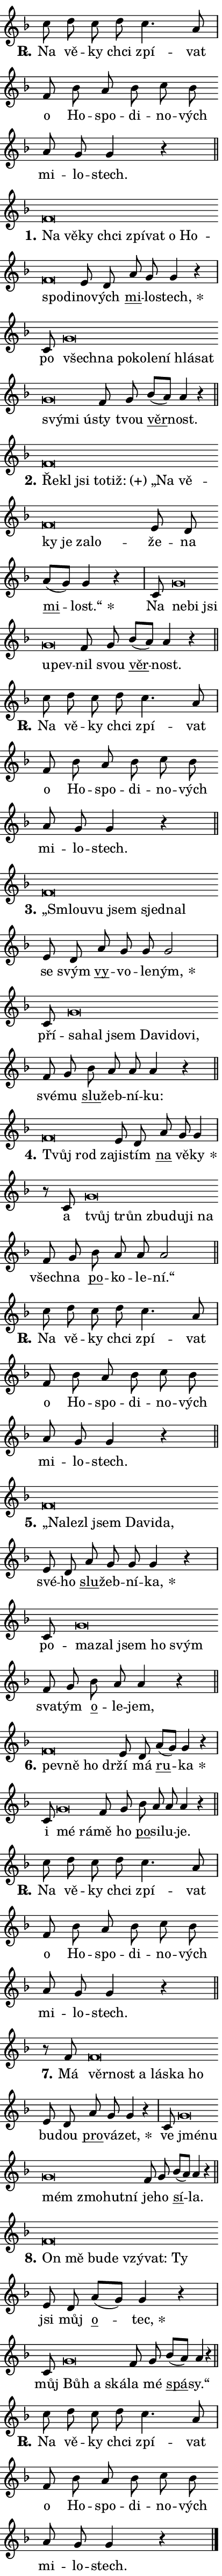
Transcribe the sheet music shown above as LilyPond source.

\version "2.24.0"
\header { tagline = "" }
\paper {
  indent = 0\cm
  top-margin = 0\cm
  right-margin = 0.13\cm % to fit lyric hyphens
  bottom-margin = 0\cm
  left-margin = 0\cm
  paper-width = 7\cm
  page-breaking = #ly:one-page-breaking
  system-system-spacing.basic-distance = #11
  score-system-spacing.basic-distance = #11
  ragged-last = ##f
}


%% Author: Thomas Morley
%% https://lists.gnu.org/archive/html/lilypond-user/2020-05/msg00002.html
#(define (line-position grob)
"Returns position of @var[grob} in current system:
   @code{'start}, if at first time-step
   @code{'end}, if at last time-step
   @code{'middle} otherwise
"
  (let* ((col (ly:item-get-column grob))
         (ln (ly:grob-object col 'left-neighbor))
         (rn (ly:grob-object col 'right-neighbor))
         (col-to-check-left (if (ly:grob? ln) ln col))
         (col-to-check-right (if (ly:grob? rn) rn col))
         (break-dir-left
           (and
             (ly:grob-property col-to-check-left 'non-musical #f)
             (ly:item-break-dir col-to-check-left)))
         (break-dir-right
           (and
             (ly:grob-property col-to-check-right 'non-musical #f)
             (ly:item-break-dir col-to-check-right))))
        (cond ((eqv? 1 break-dir-left) 'start)
              ((eqv? -1 break-dir-right) 'end)
              (else 'middle))))

#(define (tranparent-at-line-position vctor)
  (lambda (grob)
  "Relying on @code{line-position} select the relevant enry from @var{vctor}.
Used to determine transparency,"
    (case (line-position grob)
      ((end) (not (vector-ref vctor 0)))
      ((middle) (not (vector-ref vctor 1)))
      ((start) (not (vector-ref vctor 2))))))

noteHeadBreakVisibility =
#(define-music-function (break-visibility)(vector?)
"Makes @code{NoteHead}s transparent relying on @var{break-visibility}"
#{
  \override NoteHead.transparent =
    #(tranparent-at-line-position break-visibility)
#})

#(define delete-ledgers-for-transparent-note-heads
  (lambda (grob)
    "Reads whether a @code{NoteHead} is transparent.
If so this @code{NoteHead} is removed from @code{'note-heads} from
@var{grob}, which is supposed to be @code{LedgerLineSpanner}.
As a result ledgers are not printed for this @code{NoteHead}"
    (let* ((nhds-array (ly:grob-object grob 'note-heads))
           (nhds-list
             (if (ly:grob-array? nhds-array)
                 (ly:grob-array->list nhds-array)
                 '()))
           ;; Relies on the transparent-property being done before
           ;; Staff.LedgerLineSpanner.after-line-breaking is executed.
           ;; This is fragile ...
           (to-keep
             (remove
               (lambda (nhd)
                 (ly:grob-property nhd 'transparent #f))
               nhds-list)))
      ;; TODO find a better method to iterate over grob-arrays, similiar
      ;; to filter/remove etc for lists
      ;; For now rebuilt from scratch
      (set! (ly:grob-object grob 'note-heads)  '())
      (for-each
        (lambda (nhd)
          (ly:pointer-group-interface::add-grob grob 'note-heads nhd))
        to-keep))))

squashNotes = {
  \override NoteHead.X-extent = #'(-0.2 . 0.2)
  \override NoteHead.Y-extent = #'(-0.75 . 0)
  \override NoteHead.stencil =
    #(lambda (grob)
       (let ((pos (ly:grob-property grob 'staff-position)))
         (begin
           (if (< pos -7) (display "ERROR: Lower brevis then expected\n") (display "OK: Expected brevis position\n"))
           (if (<= pos -6) ly:text-interface::print ly:note-head::print))))
}
unSquashNotes = {
  \revert NoteHead.X-extent
  \revert NoteHead.Y-extent
  \revert NoteHead.stencil
}

hideNotes = \noteHeadBreakVisibility #begin-of-line-visible
unHideNotes = \noteHeadBreakVisibility #all-visible

% work-around for resetting accidentals
% https://lilypond.org/doc/v2.23/Documentation/notation/displaying-rhythms#unmetered-music
cadenzaMeasure = {
  \cadenzaOff
  \partial 1024 s1024
  \cadenzaOn
}

#(define-markup-command (accent layout props text) (markup?)
  "Underline accented syllable"
  (interpret-markup layout props
    #{\markup \override #'(offset . 4.3) \underline { #text }#}))

responsum = \markup \concat {
  "R" \hspace #-1.05 \path #0.1 #'((moveto 0 0.07) (lineto 0.9 0.8)) \hspace #0.05 "."
}

spaceSize = #0.6828661417322834 % exact space size for TeX Gyre Schola

\layout {
  \context {
    \Staff
    \remove "Time_signature_engraver"
    \override LedgerLineSpanner.after-line-breaking = #delete-ledgers-for-transparent-note-heads
  }
  \context {
    \Lyrics {
      \override LyricSpace.minimum-distance = \spaceSize
      \override LyricText.font-name = #"TeX Gyre Schola"
      \override LyricText.font-size = 1
      \override StanzaNumber.font-name = #"TeX Gyre Schola Bold"
      \override StanzaNumber.font-size = 1
    }
  }
  \context {
    \Score 
    \override NoteHead.text =
      #(lambda (grob) 
        (let ((pos (ly:grob-property grob 'staff-position)))
          #{\markup {
            \combine
              \halign #-0.55 \raise #(if (= pos -6) 0 0.5) \override #'(thickness . 2) \draw-line #'(3.2 . 0)
              \musicglyph "noteheads.sM1"
          }#}))
  }
}

% magnetic-lyrics.ily
%
%   written by
%     Jean Abou Samra <jean@abou-samra.fr>
%     Werner Lemberg <wl@gnu.org>
%
%   adapted by
%     Jiri Hon <jiri.hon@gmail.com>
%
% Version 2022-Apr-15

% https://www.mail-archive.com/lilypond-user@gnu.org/msg149350.html

#(define (Left_hyphen_pointer_engraver context)
   "Collect syllable-hyphen-syllable occurrences in lyrics and store
them in properties.  This engraver only looks to the left.  For
example, if the lyrics input is @code{foo -- bar}, it does the
following.

@itemize @bullet
@item
Set the @code{text} property of the @code{LyricHyphen} grob between
@q{foo} and @q{bar} to @code{foo}.

@item
Set the @code{left-hyphen} property of the @code{LyricText} grob with
text @q{foo} to the @code{LyricHyphen} grob between @q{foo} and
@q{bar}.
@end itemize

Use this auxiliary engraver in combination with the
@code{lyric-@/text::@/apply-@/magnetic-@/offset!} hook."
   (let ((hyphen #f)
         (text #f))
     (make-engraver
      (acknowledgers
       ((lyric-syllable-interface engraver grob source-engraver)
        (set! text grob)))
      (end-acknowledgers
       ((lyric-hyphen-interface engraver grob source-engraver)
        ;(when (not (grob::has-interface grob 'lyric-space-interface))
          (set! hyphen grob)));)
      ((stop-translation-timestep engraver)
       (when (and text hyphen)
         (ly:grob-set-object! text 'left-hyphen hyphen))
       (set! text #f)
       (set! hyphen #f)))))

#(define (lyric-text::apply-magnetic-offset! grob)
   "If the space between two syllables is less than the value in
property @code{LyricText@/.details@/.squash-threshold}, move the right
syllable to the left so that it gets concatenated with the left
syllable.

Use this function as a hook for
@code{LyricText@/.after-@/line-@/breaking} if the
@code{Left_@/hyphen_@/pointer_@/engraver} is active."
   (let ((hyphen (ly:grob-object grob 'left-hyphen #f)))
     (when hyphen
       (let ((left-text (ly:spanner-bound hyphen LEFT)))
         (when (grob::has-interface left-text 'lyric-syllable-interface)
           (let* ((common (ly:grob-common-refpoint grob left-text X))
                  (this-x-ext (ly:grob-extent grob common X))
                  (left-x-ext
                   (begin
                     ;; Trigger magnetism for left-text.
                     (ly:grob-property left-text 'after-line-breaking)
                     (ly:grob-extent left-text common X)))
                  ;; `delta` is the gap width between two syllables.
                  (delta (- (interval-start this-x-ext)
                            (interval-end left-x-ext)))
                  (details (ly:grob-property grob 'details))
                  (threshold (assoc-get 'squash-threshold details 0.2)))
             (when (< delta threshold)
               (let* (;; We have to manipulate the input text so that
                      ;; ligatures crossing syllable boundaries are not
                      ;; disabled.  For languages based on the Latin
                      ;; script this is essentially a beautification.
                      ;; However, for non-Western scripts it can be a
                      ;; necessity.
                      (lt (ly:grob-property left-text 'text))
                      (rt (ly:grob-property grob 'text))
                      (is-space (grob::has-interface hyphen 'lyric-space-interface))
                      (space (if is-space " " ""))
                      (extra-delta (if is-space spaceSize 0))
                      ;; Append new syllable.
                      (ltrt-space (if (and (string? lt) (string? rt))
                                (string-append lt space rt)
                                (make-concat-markup (list lt space rt))))
                      ;; Right-align `ltrt` to the right side.
                      (ltrt-space-markup (grob-interpret-markup
                               grob
                               (make-translate-markup
                                (cons (interval-length this-x-ext) 0)
                                (make-right-align-markup ltrt-space)))))
                 (begin
                   ;; Don't print `left-text`.
                   (ly:grob-set-property! left-text 'stencil #f)
                   ;; Set text and stencil (which holds all collected
                   ;; syllables so far) and shift it to the left.
                   (ly:grob-set-property! grob 'text ltrt-space)
                   (ly:grob-set-property! grob 'stencil ltrt-space-markup)
                   (ly:grob-translate-axis! grob (- (- delta extra-delta)) X))))))))))


#(define (lyric-hyphen::displace-bounds-first grob)
   ;; Make very sure this callback isn't triggered too early.
   (let ((left (ly:spanner-bound grob LEFT))
         (right (ly:spanner-bound grob RIGHT)))
     (ly:grob-property left 'after-line-breaking)
     (ly:grob-property right 'after-line-breaking)
     (ly:lyric-hyphen::print grob)))

squashThreshold = #0.4

\layout {
  \context {
    \Lyrics
    \consists #Left_hyphen_pointer_engraver
    \override LyricText.after-line-breaking =
      #lyric-text::apply-magnetic-offset!
    \override LyricHyphen.stencil = #lyric-hyphen::displace-bounds-first
    \override LyricText.details.squash-threshold = \squashThreshold
    \override LyricHyphen.minimum-distance = 0
    \override LyricHyphen.minimum-length = \squashThreshold
  }
}

squashText = \override LyricText.details.squash-threshold = 9999
unSquashText = \override LyricText.details.squash-threshold = \squashThreshold

leftText = \override LyricText.self-alignment-X = #LEFT
unLeftText = \revert LyricText.self-alignment-X

starOffset = #(lambda (grob) 
                (let ((x_offset (ly:self-alignment-interface::aligned-on-x-parent grob)))
                  (if (= x_offset 0) 0 (+ x_offset 1.2))))

star = #(define-music-function (syllable)(string?)
"Append star separator at the end of a syllable"
#{
  \once \override LyricText.X-offset = #starOffset
  \lyricmode { \markup {
    #syllable
    \override #'((font-name . "TeX Gyre Schola Bold")) \hspace #0.2 \lower #0.65 \larger "*"
  } }
#})

starAccent = #(define-music-function (syllable)(string?)
"Append star separator at the end of a syllable and make accent"
#{
  \once \override LyricText.X-offset = #starOffset
  \lyricmode { \markup {
    \accent #syllable
    \override #'((font-name . "TeX Gyre Schola Bold")) \hspace #0.2 \lower #0.65 \larger "*"
  } }
#})

breath = #(define-music-function (syllable)(string?)
"Append breathing indicator at the end of a syllable"
#{
  \lyricmode { \markup { #syllable "+" } }
#})

optionalBreath = #(define-music-function (syllable)(string?)
"Append optional breathing indicator at the end of a syllable"
#{
  \lyricmode { \markup { #syllable "(+)" } }
#})


\score {
    <<
        \new Voice = "melody" { \cadenzaOn \key f \major \relative { c''8 d c d c4. a8 \cadenzaMeasure \bar "|" f bes a bes \bar "" c bes \bar "" a g g4 r \cadenzaMeasure \bar "||" \break } }
        \new Lyrics \lyricsto "melody" { \lyricmode { \set stanza = \responsum
Na vě -- ky chci zpí -- vat o Ho -- spo -- di -- no -- vých mi -- lo -- stech. } }
    >>
    \layout {}
}

\score {
    <<
        \new Voice = "melody" { \cadenzaOn \key f \major \relative { \squashNotes f'\breve*1/16 \hideNotes \breve*1/16 \bar "" \breve*1/16 \bar "" \breve*1/16 \bar "" \breve*1/16 \bar "" \breve*1/16 \bar "" \breve*1/16 \bar "" \breve*1/16 \bar "" \breve*1/16 \breve*1/16 \bar "" \unHideNotes \unSquashNotes e8 d \bar "" a' g g4 r \cadenzaMeasure \bar "|" c,8 \squashNotes g'\breve*1/16 \hideNotes \breve*1/16 \bar "" \breve*1/16 \bar "" \breve*1/16 \bar "" \breve*1/16 \bar "" \breve*1/16 \bar "" \breve*1/16 \bar "" \breve*1/16 \bar "" \breve*1/16 \bar "" \breve*1/16 \breve*1/16 \bar "" \unHideNotes \unSquashNotes f8 g \bar "" bes[( a)] a4 r \cadenzaMeasure \bar "||" \break } }
        \new Lyrics \lyricsto "melody" { \lyricmode { \set stanza = "1."
\leftText Na \squashText vě -- ky chci zpí -- vat o Ho -- spo -- di -- \unLeftText \unSquashText no -- vých \markup \accent mi -- lo -- \star stech, po \leftText všech -- \squashText na po -- ko -- le -- ní hlá -- sat svý -- mi ú -- \unLeftText \unSquashText sty tvou \markup \accent věr -- nost. } }
    >>
    \layout {}
}

\score {
    <<
        \new Voice = "melody" { \cadenzaOn \key f \major \relative { \squashNotes f'\breve*1/16 \hideNotes \breve*1/16 \bar "" \breve*1/16 \bar "" \breve*1/16 \bar "" \breve*1/16 \bar "" \breve*1/16 \bar "" \breve*1/16 \bar "" \breve*1/16 \bar "" \breve*1/16 \bar "" \breve*1/16 \breve*1/16 \bar "" \unHideNotes \unSquashNotes e8 d \bar "" a'[( g)] g4 r \cadenzaMeasure \bar "|" c,8 \squashNotes g'\breve*1/16 \hideNotes \breve*1/16 \bar "" \breve*1/16 \bar "" \breve*1/16 \breve*1/16 \bar "" \unHideNotes \unSquashNotes f8 g \bar "" bes[( a)] a4 r \cadenzaMeasure \bar "||" \break } }
        \new Lyrics \lyricsto "melody" { \lyricmode { \set stanza = "2."
\leftText Ře -- \squashText kl jsi to -- \optionalBreath tiž: „Na vě -- ky je za -- lo -- \unLeftText \unSquashText že -- na \markup \accent mi -- \star lost.“ Na \leftText ne -- \squashText bi jsi u -- pev -- \unLeftText \unSquashText nil svou \markup \accent věr -- nost. } }
    >>
    \layout {}
}

\score {
    <<
        \new Voice = "melody" { \cadenzaOn \key f \major \relative { c''8 d c d c4. a8 \cadenzaMeasure \bar "|" f bes a bes \bar "" c bes \bar "" a g g4 r \cadenzaMeasure \bar "||" \break } }
        \new Lyrics \lyricsto "melody" { \lyricmode { \set stanza = \responsum
Na vě -- ky chci zpí -- vat o Ho -- spo -- di -- no -- vých mi -- lo -- stech. } }
    >>
    \layout {}
}

\score {
    <<
        \new Voice = "melody" { \cadenzaOn \key f \major \relative { \squashNotes f'\breve*1/16 \hideNotes \breve*1/16 \bar "" \breve*1/16 \bar "" \breve*1/16 \breve*1/16 \bar "" \unHideNotes \unSquashNotes e8 d \bar "" a' g g g2 \cadenzaMeasure \bar "|" c,8 \squashNotes g'\breve*1/16 \hideNotes \breve*1/16 \bar "" \breve*1/16 \bar "" \breve*1/16 \bar "" \breve*1/16 \bar "" \breve*1/16 \breve*1/16 \bar "" \unHideNotes \unSquashNotes f8 g \bar "" bes a a a4 r \cadenzaMeasure \bar "||" \break } }
        \new Lyrics \lyricsto "melody" { \lyricmode { \set stanza = "3."
\leftText „Smlou -- \squashText vu jsem sjed -- nal \unLeftText \unSquashText se svým \markup \accent vy -- vo -- le -- \star ným, pří -- \leftText sa -- \squashText hal jsem Da -- vi -- do -- vi, \unLeftText \unSquashText své -- mu \markup \accent slu -- žeb -- ní -- ku: } }
    >>
    \layout {}
}

\score {
    <<
        \new Voice = "melody" { \cadenzaOn \key f \major \relative { \squashNotes f'\breve*1/16 \hideNotes \breve*1/16 \breve*1/16 \bar "" \unHideNotes \unSquashNotes e8 d \bar "" a' g g4 \cadenzaMeasure \bar "|" r8 c,8 \squashNotes g'\breve*1/16 \hideNotes \breve*1/16 \bar "" \breve*1/16 \bar "" \breve*1/16 \bar "" \breve*1/16 \breve*1/16 \bar "" \unHideNotes \unSquashNotes f8 g \bar "" bes a a a2 \cadenzaMeasure \bar "||" \break } }
        \new Lyrics \lyricsto "melody" { \lyricmode { \set stanza = "4."
\leftText Tvůj \squashText rod za -- \unLeftText \unSquashText ji -- stím \markup \accent na vě -- \star ky a \leftText tvůj \squashText trůn zbu -- du -- ji na \unLeftText \unSquashText všech -- na \markup \accent po -- ko -- le -- ní.“ } }
    >>
    \layout {}
}

\score {
    <<
        \new Voice = "melody" { \cadenzaOn \key f \major \relative { c''8 d c d c4. a8 \cadenzaMeasure \bar "|" f bes a bes \bar "" c bes \bar "" a g g4 r \cadenzaMeasure \bar "||" \break } }
        \new Lyrics \lyricsto "melody" { \lyricmode { \set stanza = \responsum
Na vě -- ky chci zpí -- vat o Ho -- spo -- di -- no -- vých mi -- lo -- stech. } }
    >>
    \layout {}
}

\score {
    <<
        \new Voice = "melody" { \cadenzaOn \key f \major \relative { \squashNotes f'\breve*1/16 \hideNotes \breve*1/16 \bar "" \breve*1/16 \bar "" \breve*1/16 \bar "" \breve*1/16 \bar "" \breve*1/16 \breve*1/16 \bar "" \unHideNotes \unSquashNotes e8 d \bar "" a' g g g4 r \cadenzaMeasure \bar "|" c,8 \squashNotes g'\breve*1/16 \hideNotes \breve*1/16 \bar "" \breve*1/16 \bar "" \breve*1/16 \breve*1/16 \bar "" \unHideNotes \unSquashNotes f8 g \bar "" bes a a4 r \cadenzaMeasure \bar "||" \break } }
        \new Lyrics \lyricsto "melody" { \lyricmode { \set stanza = "5."
\leftText „Na -- \squashText le -- zl jsem Da -- vi -- da, \unLeftText \unSquashText své -- ho \markup \accent slu -- žeb -- ní -- \star ka, po -- \leftText ma -- \squashText zal jsem ho svým \unLeftText \unSquashText sva -- tým \markup \accent o -- le -- jem, } }
    >>
    \layout {}
}

\score {
    <<
        \new Voice = "melody" { \cadenzaOn \key f \major \relative { \squashNotes f'\breve*1/16 \hideNotes \breve*1/16 \bar "" \breve*1/16 \breve*1/16 \bar "" \unHideNotes \unSquashNotes e8 d \bar "" a'[( g)] g4 r \cadenzaMeasure \bar "|" c,8 \squashNotes g'\breve*1/16 \hideNotes \breve*1/16 \bar "" \unHideNotes \unSquashNotes f8 g \bar "" bes a a a4 r \cadenzaMeasure \bar "||" \break } }
        \new Lyrics \lyricsto "melody" { \lyricmode { \set stanza = "6."
\leftText pev -- \squashText ně ho dr -- \unLeftText \unSquashText ží má \markup \accent ru -- \star ka i \leftText mé \squashText rá -- \unLeftText \unSquashText mě ho \markup \accent po -- si -- lu -- je. } }
    >>
    \layout {}
}

\score {
    <<
        \new Voice = "melody" { \cadenzaOn \key f \major \relative { c''8 d c d c4. a8 \cadenzaMeasure \bar "|" f bes a bes \bar "" c bes \bar "" a g g4 r \cadenzaMeasure \bar "||" \break } }
        \new Lyrics \lyricsto "melody" { \lyricmode { \set stanza = \responsum
Na vě -- ky chci zpí -- vat o Ho -- spo -- di -- no -- vých mi -- lo -- stech. } }
    >>
    \layout {}
}

\score {
    <<
        \new Voice = "melody" { \cadenzaOn \key f \major \relative { r8 f'8 \squashNotes f\breve*1/16 \hideNotes \breve*1/16 \bar "" \breve*1/16 \bar "" \breve*1/16 \bar "" \breve*1/16 \breve*1/16 \bar "" \unHideNotes \unSquashNotes e8 d \bar "" a' g g4 r \cadenzaMeasure \bar "|" c,8 \squashNotes g'\breve*1/16 \hideNotes \breve*1/16 \bar "" \breve*1/16 \bar "" \breve*1/16 \bar "" \breve*1/16 \breve*1/16 \bar "" \unHideNotes \unSquashNotes f8 g \bar "" bes[( a)] a4 r \cadenzaMeasure \bar "||" \break } }
        \new Lyrics \lyricsto "melody" { \lyricmode { \set stanza = "7."
Má \leftText věr -- \squashText nost a lá -- ska ho \unLeftText \unSquashText bu -- dou \markup \accent pro -- vá -- \star zet, ve \leftText jmé -- \squashText nu mém zmo -- hut -- ní \unLeftText \unSquashText je -- ho \markup \accent sí -- la. } }
    >>
    \layout {}
}

\score {
    <<
        \new Voice = "melody" { \cadenzaOn \key f \major \relative { \squashNotes f'\breve*1/16 \hideNotes \breve*1/16 \bar "" \breve*1/16 \bar "" \breve*1/16 \bar "" \breve*1/16 \bar "" \breve*1/16 \breve*1/16 \bar "" \unHideNotes \unSquashNotes e8 d \bar "" a'[( g)] g4 r \cadenzaMeasure \bar "|" c,8 \squashNotes g'\breve*1/16 \hideNotes \breve*1/16 \breve*1/16 \bar "" \unHideNotes \unSquashNotes f8 g \bar "" bes[( a)] a4 r \cadenzaMeasure \bar "||" \break } }
        \new Lyrics \lyricsto "melody" { \lyricmode { \set stanza = "8."
\leftText On \squashText mě bu -- de vzý -- vat: Ty \unLeftText \unSquashText jsi můj \markup \accent o -- \star tec, můj \leftText Bůh \squashText a ská -- \unLeftText \unSquashText la mé \markup \accent spá -- sy.“ } }
    >>
    \layout {}
}

\score {
    <<
        \new Voice = "melody" { \cadenzaOn \key f \major \relative { c''8 d c d c4. a8 \cadenzaMeasure \bar "|" f bes a bes \bar "" c bes \bar "" a g g4 r \cadenzaMeasure \bar "||" \break } \bar "|." }
        \new Lyrics \lyricsto "melody" { \lyricmode { \set stanza = \responsum
Na vě -- ky chci zpí -- vat o Ho -- spo -- di -- no -- vých mi -- lo -- stech. } }
    >>
    \layout {}
}
